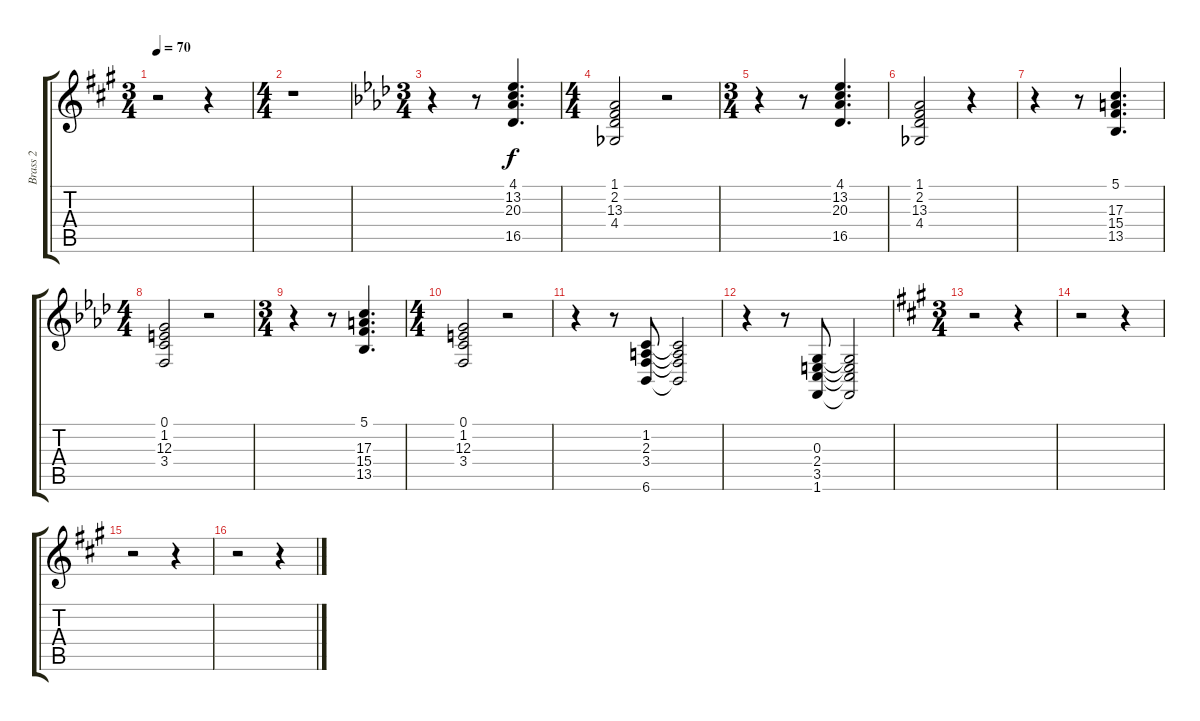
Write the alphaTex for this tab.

\track ("Brass 2" "Brass 2") {instrument synthbrass2}
\staff {score tabs}
\tuning (E4 B3 G3 D3 A2 E2) {hide}
\ts (3 4)
\tempo 70
\clef g2
\ks a
r.2{dy f} r.4 |
\ts (4 4)
r.1 |
\ts (3 4)
\ks ab
r.4 r.8 (4.1 13.2 20.3 16.5).4{d} |
\ts (4 4)
(1.1 2.2 13.3 4.4).2 r.2 |
\ts (3 4)
r.4 r.8 (4.1 13.2 20.3 16.5).4{d} |
(1.1 2.2 13.3 4.4).2 r.4 |
r.4 r.8 (5.1 17.3 15.4 13.5).4{d} |
\ts (4 4)
(0.1 1.2 12.3 3.4).2 r.2 |
\ts (3 4)
r.4 r.8 (5.1 17.3 15.4 13.5).4{d} |
\ts (4 4)
(0.1 1.2 12.3 3.4).2 r.2 |
r.4 r.8 (1.2 2.3 3.4 6.6).8 (1.2{t} 2.3{t} 3.4{t} 6.6{t}).2 |
r.4 r.8 (0.3 2.4 3.5 1.6).8 (0.3{t} 2.4{t} 3.5{t} 1.6{t}).2 |
\ts (3 4)
\ks a
r.2 r.4 |
r.2 r.4 |
r.2 r.4 |
r.2 r.4
